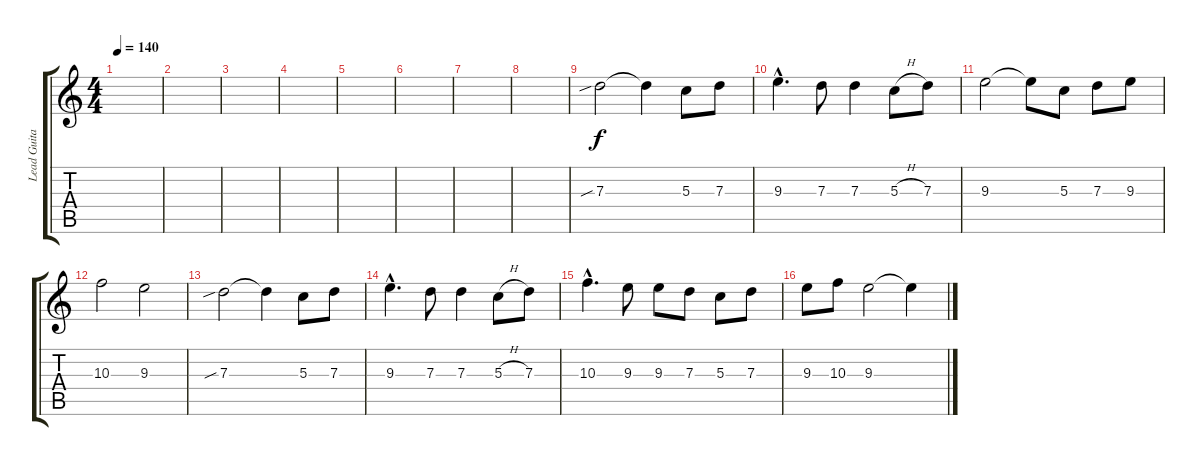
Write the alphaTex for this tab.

\track ("Lead Guitar" "Lead Guita") {instrument overdrivenguitar}
\staff {score tabs}
\tuning (E4 B3 G3 D3 A2 D2) {hide}
\ts (4 4)
\tempo 140
\clef g2
\ks c
|
|
|
|
|
|
|
|
7.3{sib}.2 7.3{t}.4 5.3.8 7.3.8 |
9.3{hac}.4{d} 7.3.8 7.3.4 5.3{h}.8 7.3.8 |
9.3.2 9.3{t}.8 5.3.8 7.3.8 9.3.8 |
10.3.2 9.3.2 |
7.3{sib}.2 7.3{t}.4 5.3.8 7.3.8 |
9.3{hac}.4{d} 7.3.8 7.3.4 5.3{h}.8 7.3.8 |
10.3{hac}.4{d} 9.3.8 9.3.8 7.3.8 5.3.8 7.3.8 |
9.3.8 10.3.8 9.3.2 9.3{t}.4
